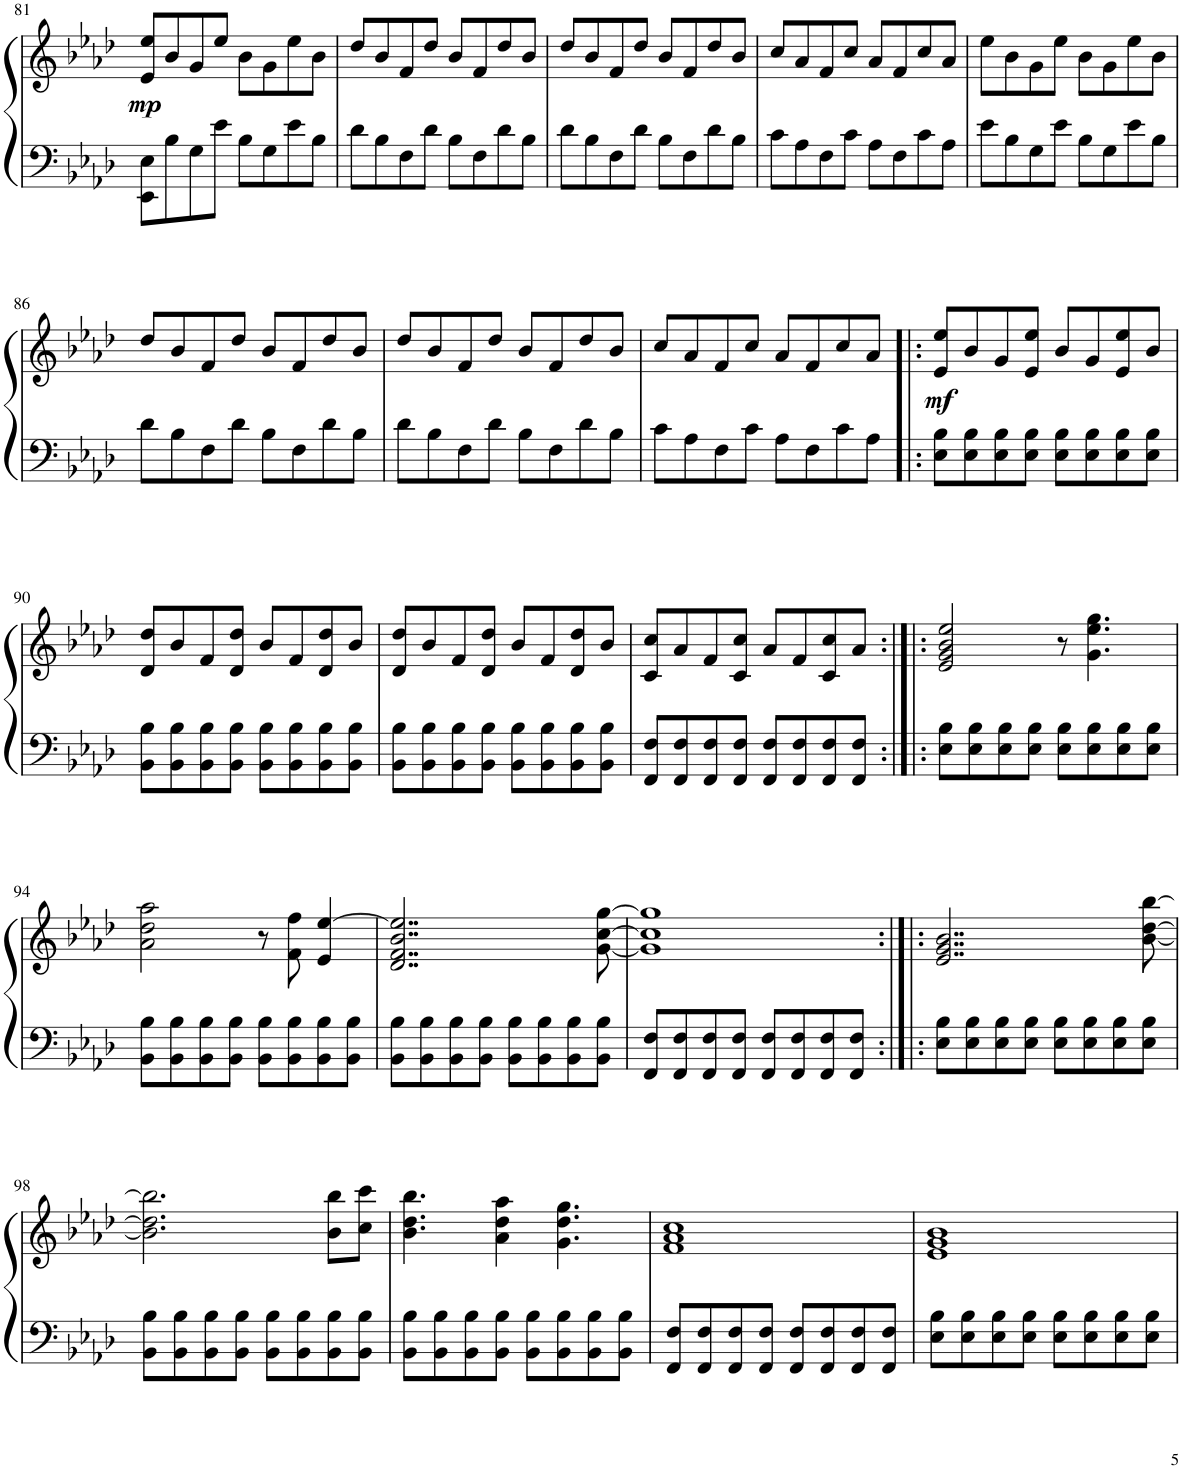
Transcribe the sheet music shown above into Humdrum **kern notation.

**kern	**kern	**dynam
*part1	*part1	*part1
*staff2	*staff1	*staff1/2
*I"Piano	*	*
*I'Pno.	*	*
!!LO:PB:g=z
*clefF4	*clefG2	*
*k[b-e-a-d-]	*k[b-e-a-d-]	*
*M4/4	*M4/4	*
=81	=81	=81
!	!	!LO:DY:b
8EE-\ 8E-\L	8e-/ 8ee-/L	mp
8B-\	8b-/	.
8G\	8g/	.
8e-\J	8ee-/J	.
8B-\L	8b-\L	.
8G\	8g\	.
8e-\	8ee-\	.
8B-\J	8b-\J	.
=82	=82	=82
8d-\L	8dd-/L	.
8B-\	8b-/	.
8F\	8f/	.
8d-\J	8dd-/J	.
8B-\L	8b-/L	.
8F\	8f/	.
8d-\	8dd-/	.
8B-\J	8b-/J	.
=83	=83	=83
8d-\L	8dd-/L	.
8B-\	8b-/	.
8F\	8f/	.
8d-\J	8dd-/J	.
8B-\L	8b-/L	.
8F\	8f/	.
8d-\	8dd-/	.
8B-\J	8b-/J	.
=84	=84	=84
8c\L	8cc/L	.
8A-\	8a-/	.
8F\	8f/	.
8c\J	8cc/J	.
8A-\L	8a-/L	.
8F\	8f/	.
8c\	8cc/	.
8A-\J	8a-/J	.
=85	=85	=85
8e-\L	8ee-\L	.
8B-\	8b-\	.
8G\	8g\	.
8e-\J	8ee-\J	.
8B-\L	8b-\L	.
8G\	8g\	.
8e-\	8ee-\	.
8B-\J	8b-\J	.
!!LO:LB:g=z
=86	=86	=86
8d-\L	8dd-/L	.
8B-\	8b-/	.
8F\	8f/	.
8d-\J	8dd-/J	.
8B-\L	8b-/L	.
8F\	8f/	.
8d-\	8dd-/	.
8B-\J	8b-/J	.
=87	=87	=87
8d-\L	8dd-/L	.
8B-\	8b-/	.
8F\	8f/	.
8d-\J	8dd-/J	.
8B-\L	8b-/L	.
8F\	8f/	.
8d-\	8dd-/	.
8B-\J	8b-/J	.
=88	=88	=88
8c\L	8cc/L	.
8A-\	8a-/	.
8F\	8f/	.
8c\J	8cc/J	.
8A-\L	8a-/L	.
8F\	8f/	.
8c\	8cc/	.
8A-\J	8a-/J	.
=89!|:	=89!|:	=89!|:
!	!	!LO:DY:b
8E-\ 8B-\L	8e-/ 8ee-/L	mf
8E-\ 8B-\	8b-/	.
8E-\ 8B-\	8g/	.
8E-\ 8B-\J	8e-/ 8ee-/J	.
8E-\ 8B-\L	8b-/L	.
8E-\ 8B-\	8g/	.
8E-\ 8B-\	8e-/ 8ee-/	.
8E-\ 8B-\J	8b-/J	.
!!LO:LB:g=z
=90	=90	=90
8BB-\ 8B-\L	8d-/ 8dd-/L	.
8BB-\ 8B-\	8b-/	.
8BB-\ 8B-\	8f/	.
8BB-\ 8B-\J	8d-/ 8dd-/J	.
8BB-\ 8B-\L	8b-/L	.
8BB-\ 8B-\	8f/	.
8BB-\ 8B-\	8d-/ 8dd-/	.
8BB-\ 8B-\J	8b-/J	.
=91	=91	=91
8BB-\ 8B-\L	8d-/ 8dd-/L	.
8BB-\ 8B-\	8b-/	.
8BB-\ 8B-\	8f/	.
8BB-\ 8B-\J	8d-/ 8dd-/J	.
8BB-\ 8B-\L	8b-/L	.
8BB-\ 8B-\	8f/	.
8BB-\ 8B-\	8d-/ 8dd-/	.
8BB-\ 8B-\J	8b-/J	.
=92	=92	=92
8FF/ 8F/L	8c/ 8cc/L	.
8FF/ 8F/	8a-/	.
8FF/ 8F/	8f/	.
8FF/ 8F/J	8c/ 8cc/J	.
8FF/ 8F/L	8a-/L	.
8FF/ 8F/	8f/	.
8FF/ 8F/	8c/ 8cc/	.
8FF/ 8F/J	8a-/J	.
=93:|!|:	=93:|!|:	=93:|!|:
8E-\ 8B-\L	2e-/ 2g/ 2b-/ 2ee-/	.
8E-\ 8B-\	.	.
8E-\ 8B-\	.	.
8E-\ 8B-\J	.	.
8E-\ 8B-\L	8r	.
8E-\ 8B-\	4.g\ 4.ee-\ 4.gg\	.
8E-\ 8B-\	.	.
8E-\ 8B-\J	.	.
!!LO:LB:g=z
=94	=94	=94
8BB-\ 8B-\L	2a-\ 2dd-\ 2aa-\	.
8BB-\ 8B-\	.	.
8BB-\ 8B-\	.	.
8BB-\ 8B-\J	.	.
8BB-\ 8B-\L	8r	.
8BB-\ 8B-\	8f\ 8ff\	.
8BB-\ 8B-\	4e-/ [4ee-/	.
8BB-\ 8B-\J	.	.
=95	=95	=95
8BB-\ 8B-\L	2..d-/ 2..f/ 2..b-/ 2..ee-/]	.
8BB-\ 8B-\	.	.
8BB-\ 8B-\	.	.
8BB-\ 8B-\J	.	.
8BB-\ 8B-\L	.	.
8BB-\ 8B-\	.	.
8BB-\ 8B-\	.	.
8BB-\ 8B-\J	[8g\ [8cc\ [8gg\	.
=96	=96	=96
8FF/ 8F/L	1g] 1cc] 1gg]	.
8FF/ 8F/	.	.
8FF/ 8F/	.	.
8FF/ 8F/J	.	.
8FF/ 8F/L	.	.
8FF/ 8F/	.	.
8FF/ 8F/	.	.
8FF/ 8F/J	.	.
=97:|!|:	=97:|!|:	=97:|!|:
8E-\ 8B-\L	2..e-/ 2..g/ 2..b-/	.
8E-\ 8B-\	.	.
8E-\ 8B-\	.	.
8E-\ 8B-\J	.	.
8E-\ 8B-\L	.	.
8E-\ 8B-\	.	.
8E-\ 8B-\	.	.
8E-\ 8B-\J	[8b-\ [8dd-\ [8bb-\	.
!!LO:LB:g=z
=98	=98	=98
8BB-\ 8B-\L	2.b-\] 2.dd-\] 2.bb-\]	.
8BB-\ 8B-\	.	.
8BB-\ 8B-\	.	.
8BB-\ 8B-\J	.	.
8BB-\ 8B-\L	.	.
8BB-\ 8B-\	.	.
8BB-\ 8B-\	8b-\ 8bb-\L	.
8BB-\ 8B-\J	8cc\ 8ccc\J	.
=99	=99	=99
8BB-\ 8B-\L	4.b-\ 4.dd-\ 4.bb-\	.
8BB-\ 8B-\	.	.
8BB-\ 8B-\	.	.
8BB-\ 8B-\J	4a-\ 4dd-\ 4aa-\	.
8BB-\ 8B-\L	.	.
8BB-\ 8B-\	4.g\ 4.dd-\ 4.gg\	.
8BB-\ 8B-\	.	.
8BB-\ 8B-\J	.	.
=100	=100	=100
8FF/ 8F/L	1f 1a- 1cc	.
8FF/ 8F/	.	.
8FF/ 8F/	.	.
8FF/ 8F/J	.	.
8FF/ 8F/L	.	.
8FF/ 8F/	.	.
8FF/ 8F/	.	.
8FF/ 8F/J	.	.
=101	=101	=101
8E-\ 8B-\L	1e- 1g 1b-	.
8E-\ 8B-\	.	.
8E-\ 8B-\	.	.
8E-\ 8B-\J	.	.
8E-\ 8B-\L	.	.
8E-\ 8B-\	.	.
8E-\ 8B-\	.	.
8E-\ 8B-\J	.	.
=	=	=
*-	*-	*-
